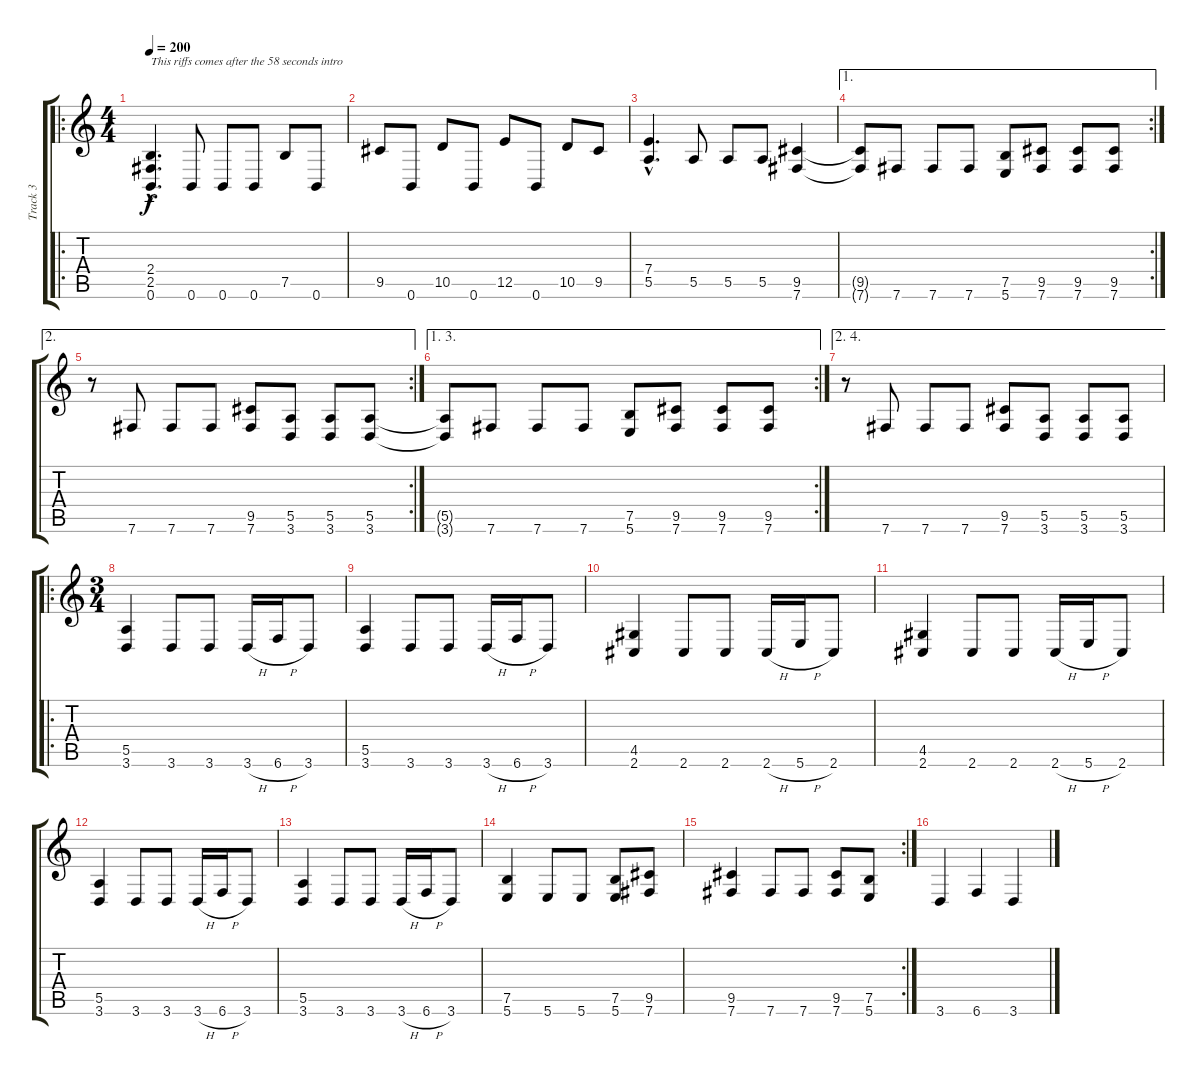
\track ("Track 3" "Track 3") {instrument distortionguitar}
\staff {score tabs}
\tuning (B3 Gb3 D3 A2 E2 B1) {hide}
\ro
\ts (4 4)
\tempo 200
\clef g2
\ks c
(2.4{hac} 2.5{hac} 0.6{hac}).4{d txt "This riffs comes after the 58 seconds intro" dy f instrument distortionguitar} 0.6.8 0.6.8 0.6.8 7.5.8 0.6.8 |
9.5.8 0.6.8 10.5.8 0.6.8 12.5.8 0.6.8 10.5.8 9.5.8 |
(7.4{hac} 5.5{hac}).4{d} 5.5.8 5.5.8 5.5.8 (9.5 7.6).4 |
\ae 1
\rc 2
(9.5{t} 7.6{t}).8 7.6.8 7.6.8 7.6.8 (7.5 5.6).8 (9.5 7.6).8 (9.5 7.6).8 (9.5 7.6).8 |
\ae 2
\rc 2
r.8 7.6.8 7.6.8 7.6.8 (9.5 7.6).8 (5.5 3.6).8 (5.5 3.6).8 (5.5 3.6).8 |
\ae (1 3)
\rc 2
(5.5{t} 3.6{t}).8 7.6.8 7.6.8 7.6.8 (7.5 5.6).8 (9.5 7.6).8 (9.5 7.6).8 (9.5 7.6).8 |
\ae (2 4)
r.8 7.6.8 7.6.8 7.6.8 (9.5 7.6).8 (5.5 3.6).8 (5.5 3.6).8 (5.5 3.6).8 |
\ro
\ts (3 4)
(5.5 3.6).4 3.6.8 3.6.8 3.6{h}.16 6.6{h}.16 3.6.8 |
(5.5 3.6).4 3.6.8 3.6.8 3.6{h}.16 6.6{h}.16 3.6.8 |
(4.5 2.6).4 2.6.8 2.6.8 2.6{h}.16 5.6{h}.16 2.6.8 |
(4.5 2.6).4 2.6.8 2.6.8 2.6{h}.16 5.6{h}.16 2.6.8 |
(5.5 3.6).4 3.6.8 3.6.8 3.6{h}.16 6.6{h}.16 3.6.8 |
(5.5 3.6).4 3.6.8 3.6.8 3.6{h}.16 6.6{h}.16 3.6.8 |
(7.5 5.6).4 5.6.8 5.6.8 (7.5 5.6).8 (9.5 7.6).8 |
\rc 2
(9.5 7.6).4 7.6.8 7.6.8 (9.5 7.6).8 (7.5 5.6).8 |
3.6.4 6.6.4 3.6.4
